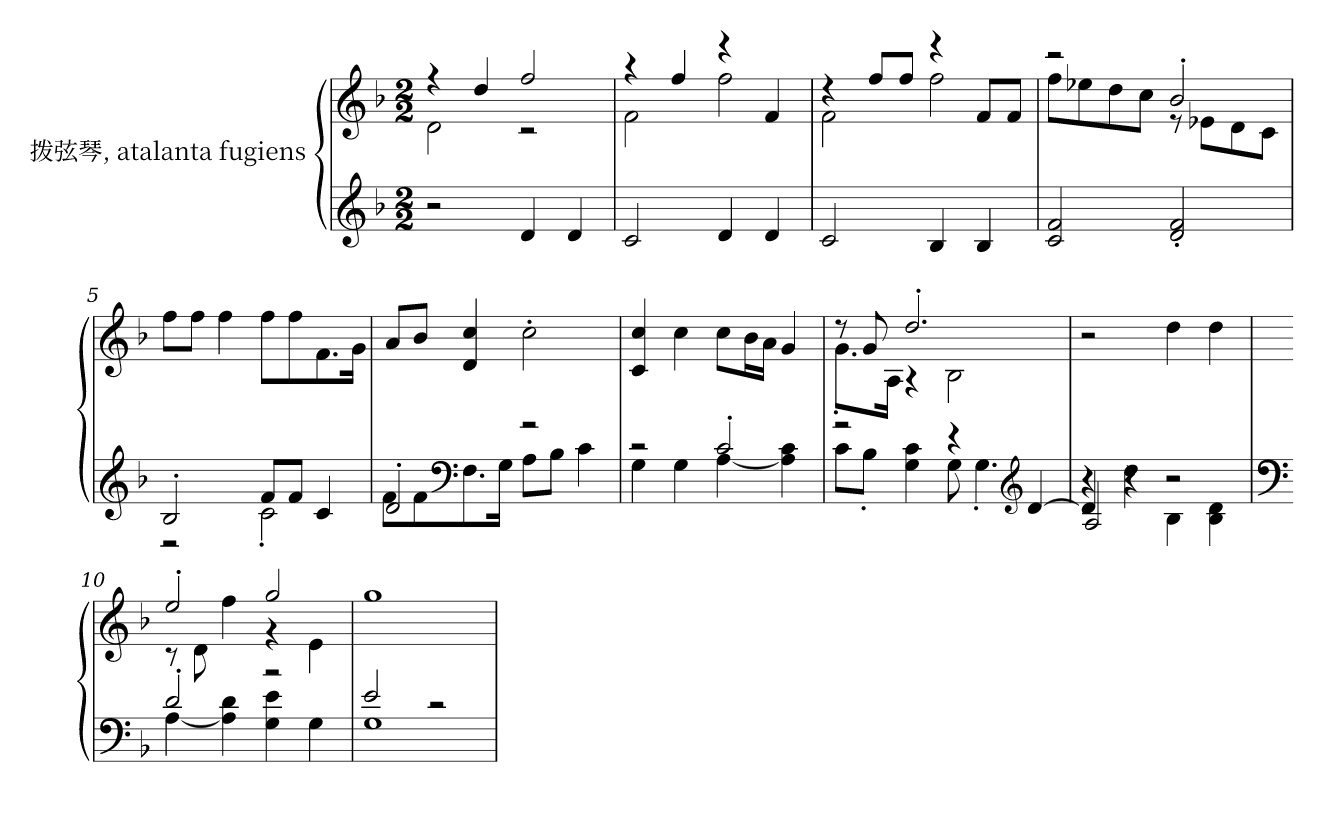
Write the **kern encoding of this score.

**kern	**kern
*part1	*part1
*staff2	*staff1
*I"拨弦琴, atalanta fugiens	*
*clefG2	*clefG2
*k[b-]	*k[b-]
*M2/2	*M2/2
*MM75	*MM75
=1	=1
*	*^
2r	4r	2d\
.	4dd/	.
4d/	2ff/	2r
4d/	.	.
=2	=2	=2
2c/	4r	2f\
.	4ff/	.
4d/	4r	2ff\
4d/	4f/	.
=3	=3	=3
2c/	4r	2f\
.	8ff/L	.
.	8ff/J	.
4B-/	4r	2ff\
4B-/	8f/L	.
.	8f/J	.
=4	=4	=4
2c/ 2f/	2r	8ff\L
.	.	8ee-X\
.	.	8dd\
.	.	8cc\J
2d/' 2f/'	2b-'/	8r
.	.	8e-X\L
.	.	8d\
.	.	8c\J
*	*v	*v
=5	=5
*^	*
2B-'/	2r	8ff\L
.	.	8ff\J
.	.	4ff\
8f/L	2c'\	8ff\L
8f/J	.	8ff\
4c/	.	8.f\
.	.	16g\Jk
!!LO:LB:g=z
=6	=6	=6
2d'/	8f\L	8a/L
.	8f\	8b-/J
*clefF4	*	*
.	8.F\	4d/ 4cc/
.	16G\Jk	.
2r	8A\L	2cc'\
.	8B-\J	.
.	4c\	.
=7	=7	=7
2r	4G\	4c/ 4cc/
.	4G\	4cc\
2c'/	[4A\	8cc\L
.	.	16b-\L
.	.	16a\JJ
.	4A\] 4c\	4g/
=8	=8	=8
*	*	*^
2r	8c\L	8r	8.g'\L
.	8B-'\J	8g/	.
.	.	.	16A\Jk
.	4G\ 4c\	2.dd'/	4r
4r	8G\	.	2B-\
.	4.G'\	.	.
*clefG2	*	*	*
[4d/	.	.	.
*	*	*v	*v
=9	=9	=9
*	*^	*
4d/]	4r	2A/	2r
4r	4dd\	.	.
2r	4B-\	2r	4dd\
.	4B-\ 4d\	.	4dd\
*v	*v	*v	*
=10	=10
*clefF4	*
*^	*^
2d'/	[4A\	2ee'/	8r
.	.	.	8d\
.	4A\] 4d\	.	4ff\
2r	4G\ 4e\	2gg/	4r
.	4G\	.	4e\
*	*	*v	*v
=11	=11	=11
2e/	1G	1gg
2r	.	.
*v	*v	*
=	=
*-	*-
